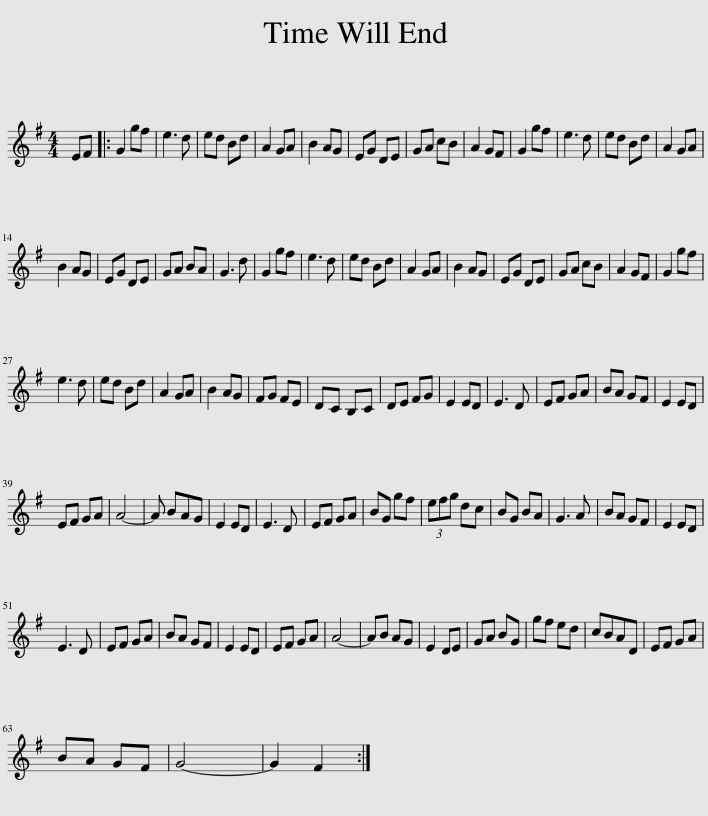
X:1
L:1/8
M:4/4
I:linebreak $
K:G
V:1 treble
V:1
 EF |: G2 gf | e3 d | ed Bd | A2 GA | %5
 B2 AG | EG DE | GA cB | A2 GF | G2 gf | %10
 e3 d | ed Bd | A2 GA |$ B2 AG | EG DE | %15
 GA BA | G3 d | G2 gf | e3 d | ed Bd | %20
 A2 GA | B2 AG | EG DE | GA cB | A2 GF | %25
 G2 gf |$ e3 d | ed Bd | A2 GA | B2 AG | %30
 FG FE | DC B,C | DE FG | E2 ED | E3 D | %35
 EF GA | BA GF | E2 ED |$ EF GA | A4- | %40
 A BAG | E2 ED | E3 D | EF GA | BG gf | %45
 (3efg dc | BG BA | G3 A | BA GF | E2 ED |$ %50
 E3 D | EF GA | BA GF | E2 ED | EF GA | %55
 A4- | AB AG | E2 DE | GA BG | gf ed | %60
 cBAD | EF GA |$ BA GF | G4- | G2 F2 :| %65
